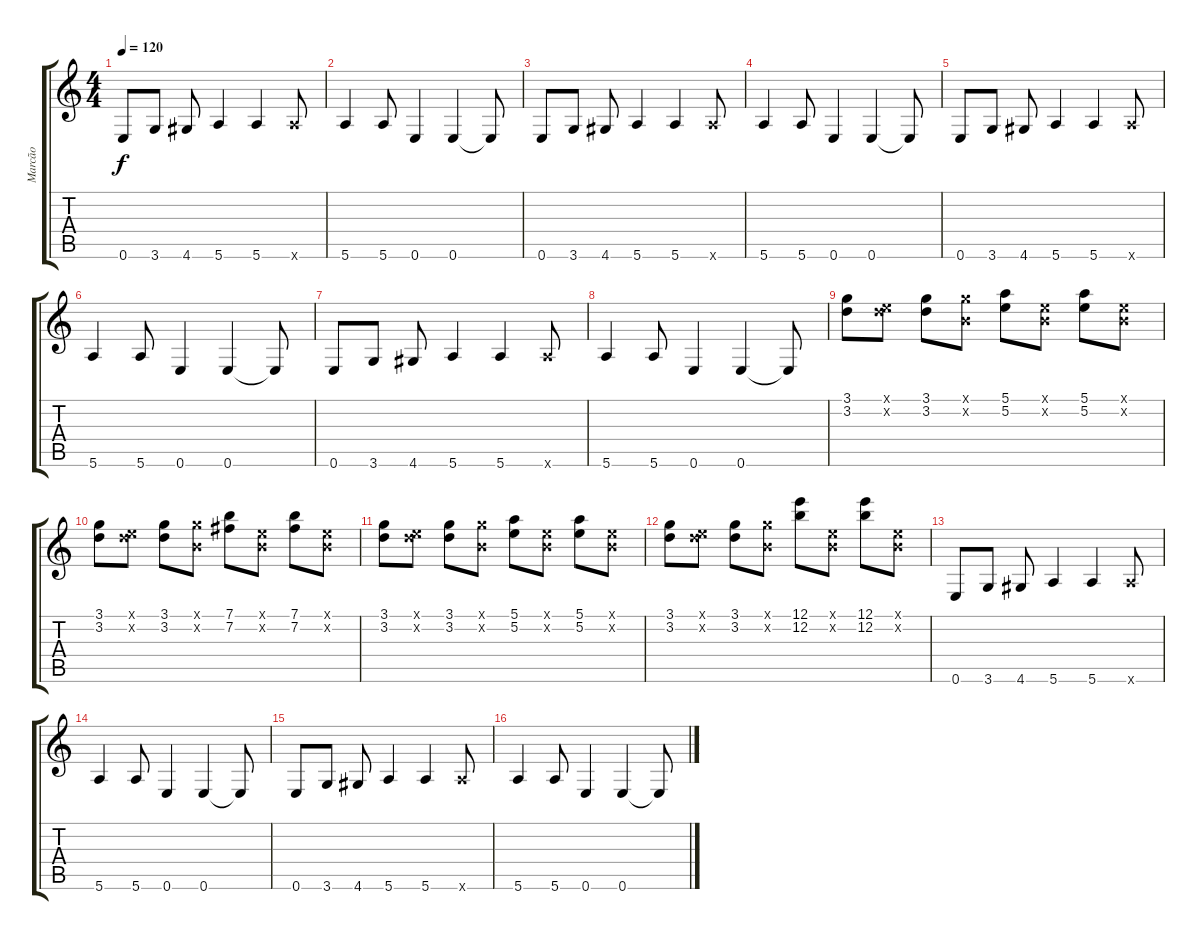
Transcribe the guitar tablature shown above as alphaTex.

\track ("Marcão" "Marcão") {instrument overdrivenguitar}
\staff {score tabs}
\tuning (E4 B3 G3 D3 A2 E2) {hide}
\ts (4 4)
\tempo 120
\clef g2
\ks c
0.6.8{dy f} 3.6.8 4.6.8 5.6.4 5.6.4 5.6{x}.8 |
5.6.4 5.6.8 0.6.4 0.6.4 0.6{t}.8 |
0.6.8 3.6.8 4.6.8 5.6.4 5.6.4 5.6{x}.8 |
5.6.4 5.6.8 0.6.4 0.6.4 0.6{t}.8 |
0.6.8 3.6.8 4.6.8 5.6.4 5.6.4 5.6{x}.8 |
5.6.4 5.6.8 0.6.4 0.6.4 0.6{t}.8 |
0.6.8 3.6.8 4.6.8 5.6.4 5.6.4 5.6{x}.8 |
5.6.4 5.6.8 0.6.4 0.6.4 0.6{t}.8 |
(3.1 3.2).8 (0.1{x} 3.2{x}).8 (3.1 3.2).8 (3.1{x} 0.2{x}).8 (5.1 5.2).8 (0.1{x} 0.2{x}).8 (5.1 5.2).8 (0.1{x} 0.2{x}).8 |
(3.1 3.2).8 (0.1{x} 3.2{x}).8 (3.1 3.2).8 (3.1{x} 0.2{x}).8 (7.1 7.2).8 (0.1{x} 0.2{x}).8 (7.1 7.2).8 (0.1{x} 0.2{x}).8 |
(3.1 3.2).8 (0.1{x} 3.2{x}).8 (3.1 3.2).8 (3.1{x} 0.2{x}).8 (5.1 5.2).8 (0.1{x} 0.2{x}).8 (5.1 5.2).8 (0.1{x} 0.2{x}).8 |
(3.1 3.2).8 (0.1{x} 3.2{x}).8 (3.1 3.2).8 (3.1{x} 0.2{x}).8 (12.1 12.2).8 (0.1{x} 0.2{x}).8 (12.1 12.2).8 (0.1{x} 0.2{x}).8 |
0.6.8 3.6.8 4.6.8 5.6.4 5.6.4 5.6{x}.8 |
5.6.4 5.6.8 0.6.4 0.6.4 0.6{t}.8 |
0.6.8 3.6.8 4.6.8 5.6.4 5.6.4 5.6{x}.8 |
5.6.4 5.6.8 0.6.4 0.6.4 0.6{t}.8
